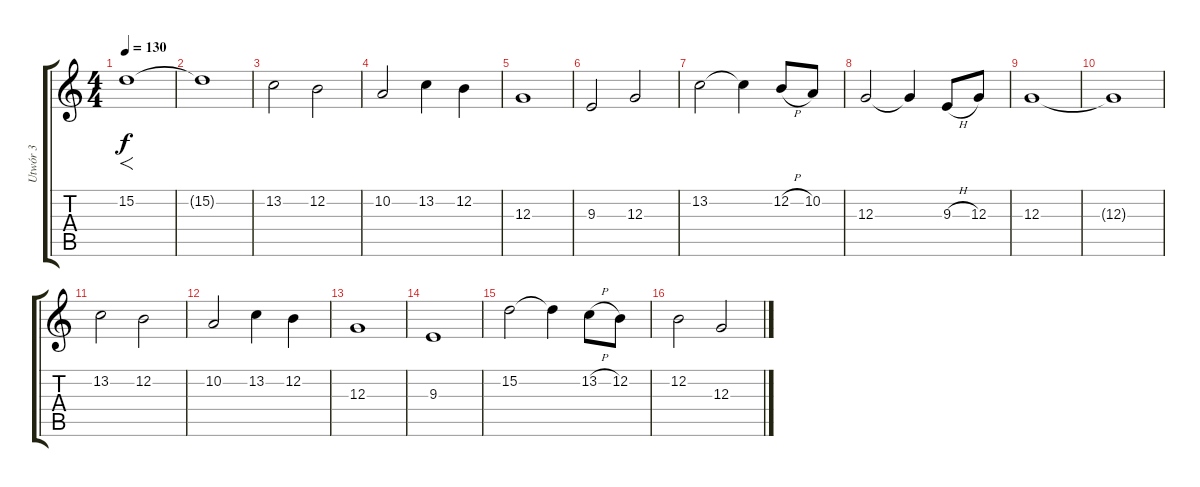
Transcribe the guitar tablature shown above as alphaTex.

\track ("Utwór 3" "Utwór 3") {instrument stringensemble1}
\staff {score tabs}
\tuning (E4 B3 G3 D3 A2 E2) {hide}
\ts (4 4)
\tempo 130
\clef g2
\ks c
15.2.1{f dy f} |
15.2{t}.1 |
13.2.2 12.2.2 |
10.2.2 13.2.4 12.2.4 |
12.3.1 |
9.3.2 12.3.2 |
13.2.2 13.2{t}.4 12.2{h}.8 10.2.8 |
12.3.2 12.3{t}.4 9.3{h}.8 12.3.8 |
12.3.1 |
12.3{t}.1 |
13.2.2 12.2.2 |
10.2.2 13.2.4 12.2.4 |
12.3.1 |
9.3.1 |
15.2.2 15.2{t}.4 13.2{h}.8 12.2.8 |
12.2.2 12.3.2
